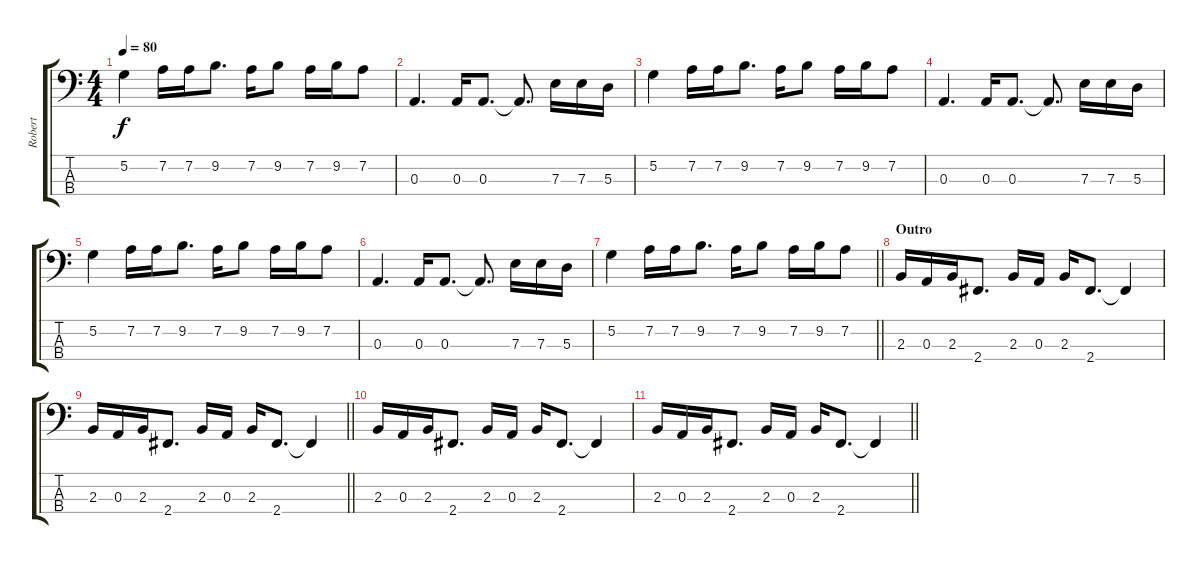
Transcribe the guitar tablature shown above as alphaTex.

\track ("Robert" "Robert") {instrument electricbassfinger}
\staff {score tabs}
\tuning (G2 D2 A1 E1) {hide}
\ts (4 4)
\tempo 80
\clef f4
\ks c
5.2.4{dy f} 7.2.16 7.2.16 9.2.8{d} 7.2.16 9.2.8 7.2.16 9.2.16 7.2.8 |
0.3.4{d} 0.3.16 0.3.8{d} 0.3{t}.8{d} 7.3.16 7.3.16 5.3.16 |
5.2.4 7.2.16 7.2.16 9.2.8{d} 7.2.16 9.2.8 7.2.16 9.2.16 7.2.8 |
0.3.4{d} 0.3.16 0.3.8{d} 0.3{t}.8{d} 7.3.16 7.3.16 5.3.16 |
5.2.4 7.2.16 7.2.16 9.2.8{d} 7.2.16 9.2.8 7.2.16 9.2.16 7.2.8 |
0.3.4{d} 0.3.16 0.3.8{d} 0.3{t}.8{d} 7.3.16 7.3.16 5.3.16 |
\barLineRight lightlight
5.2.4 7.2.16 7.2.16 9.2.8{d} 7.2.16 9.2.8 7.2.16 9.2.16 7.2.8 |
\section ("" "Outro")
2.3.16{instrument electricbassfinger} 0.3.16 2.3.16 2.4.8{d} 2.3.16 0.3.16 2.3.16 2.4.8{d} 2.4{t}.4 |
\barLineRight lightlight
2.3.16 0.3.16 2.3.16 2.4.8{d} 2.3.16 0.3.16 2.3.16 2.4.8{d} 2.4{t}.4 |
2.3.16{instrument electricbassfinger} 0.3.16 2.3.16 2.4.8{d} 2.3.16 0.3.16 2.3.16 2.4.8{d} 2.4{t}.4 |
\barLineRight lightlight
2.3.16 0.3.16 2.3.16 2.4.8{d} 2.3.16 0.3.16 2.3.16 2.4.8{d} 2.4{t}.4
